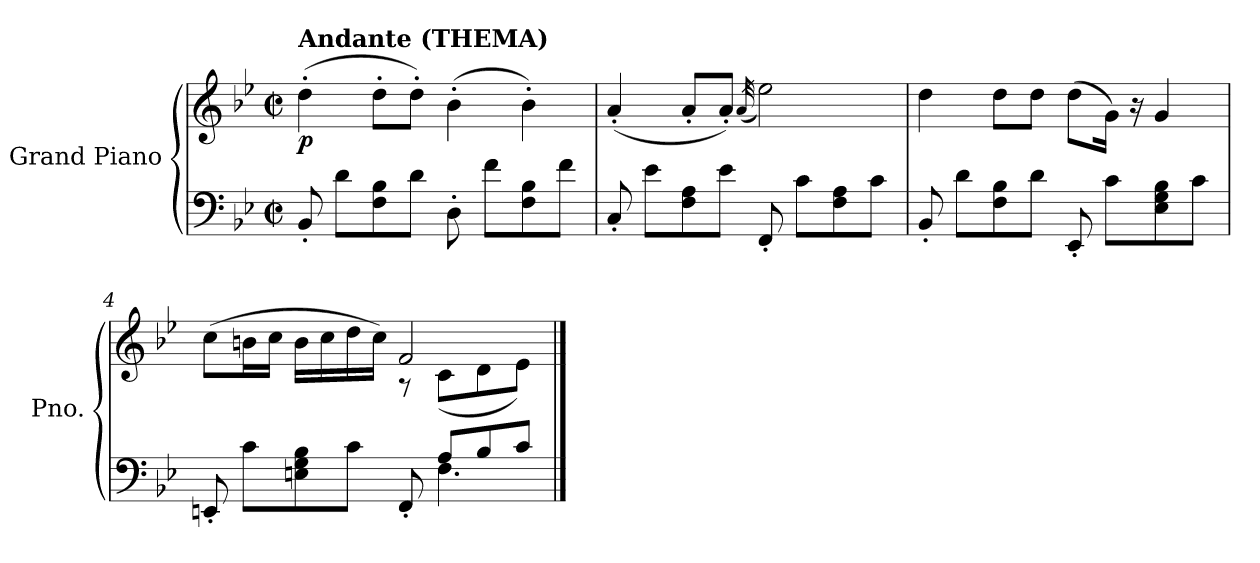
**kern	**kern	**dynam
*part1	*part1	*part1
*staff2	*staff1	*staff1/2
*I"Grand Piano	*	*
*I'Pno.	*	*
*clefF4	*clefG2	*
*k[b-e-]	*k[b-e-]	*
*M2/2	*M2/2	*
*met(c|)	*met(c|)	*
=1	=1	=1
!	!LO:TX:a:B:t=Andante (THEMA)	!
!	!	!LO:DY:b
8BB-'/	(>4dd'\	p
8d\L	.	.
8F\ 8B-\	8dd'\L	.
8d\J	8dd'\J)	.
8D'\	(>4b-'\	.
8f\L	.	.
8F\ 8B-\	4b-'\)	.
8f\J	.	.
=2	=2	=2
8C'/	(<4a'/	.
8e-\L	.	.
8F\ 8A\	8a'/L	.
8e-\J	8a'/J)	.
.	(<32qa/	.
8FF'/	2ee-\)	.
8c\L	.	.
8F\ 8A\	.	.
8c\J	.	.
=3	=3	=3
8BB-'/	4dd\	.
8d\L	.	.
8F\ 8B-\	8dd\L	.
8d\J	8dd\J	.
8EE-'/	(>8dd\L	.
8c\L	16g\Jk)	.
.	16r	.
8E-\ 8G\ 8B-\	4g/	.
8c\J	.	.
=4	=4	=4
*^	*^	*
8EEn'/	8ryy	(>8cc\L	2ryy	.
*v	*v	*	*	*
8c\L	16bn\L	.	.
.	16cc\JJ	.	.
8En\ 8G\ 8B-\	16b\LL	.	.
.	16cc\	.	.
8c\J	16dd\	.	.
.	16cc\JJ)	.	.
8FF'/	2f/	8r	.
*^	*	*	*
8A/L	4.F\	.	(>8c\L	.
8B-/	.	.	8d\	.
8c/J	.	.	8e-\J)	.
*v	*v	*	*	*
*	*v	*v	*
==	==	==
*-	*-	*-
